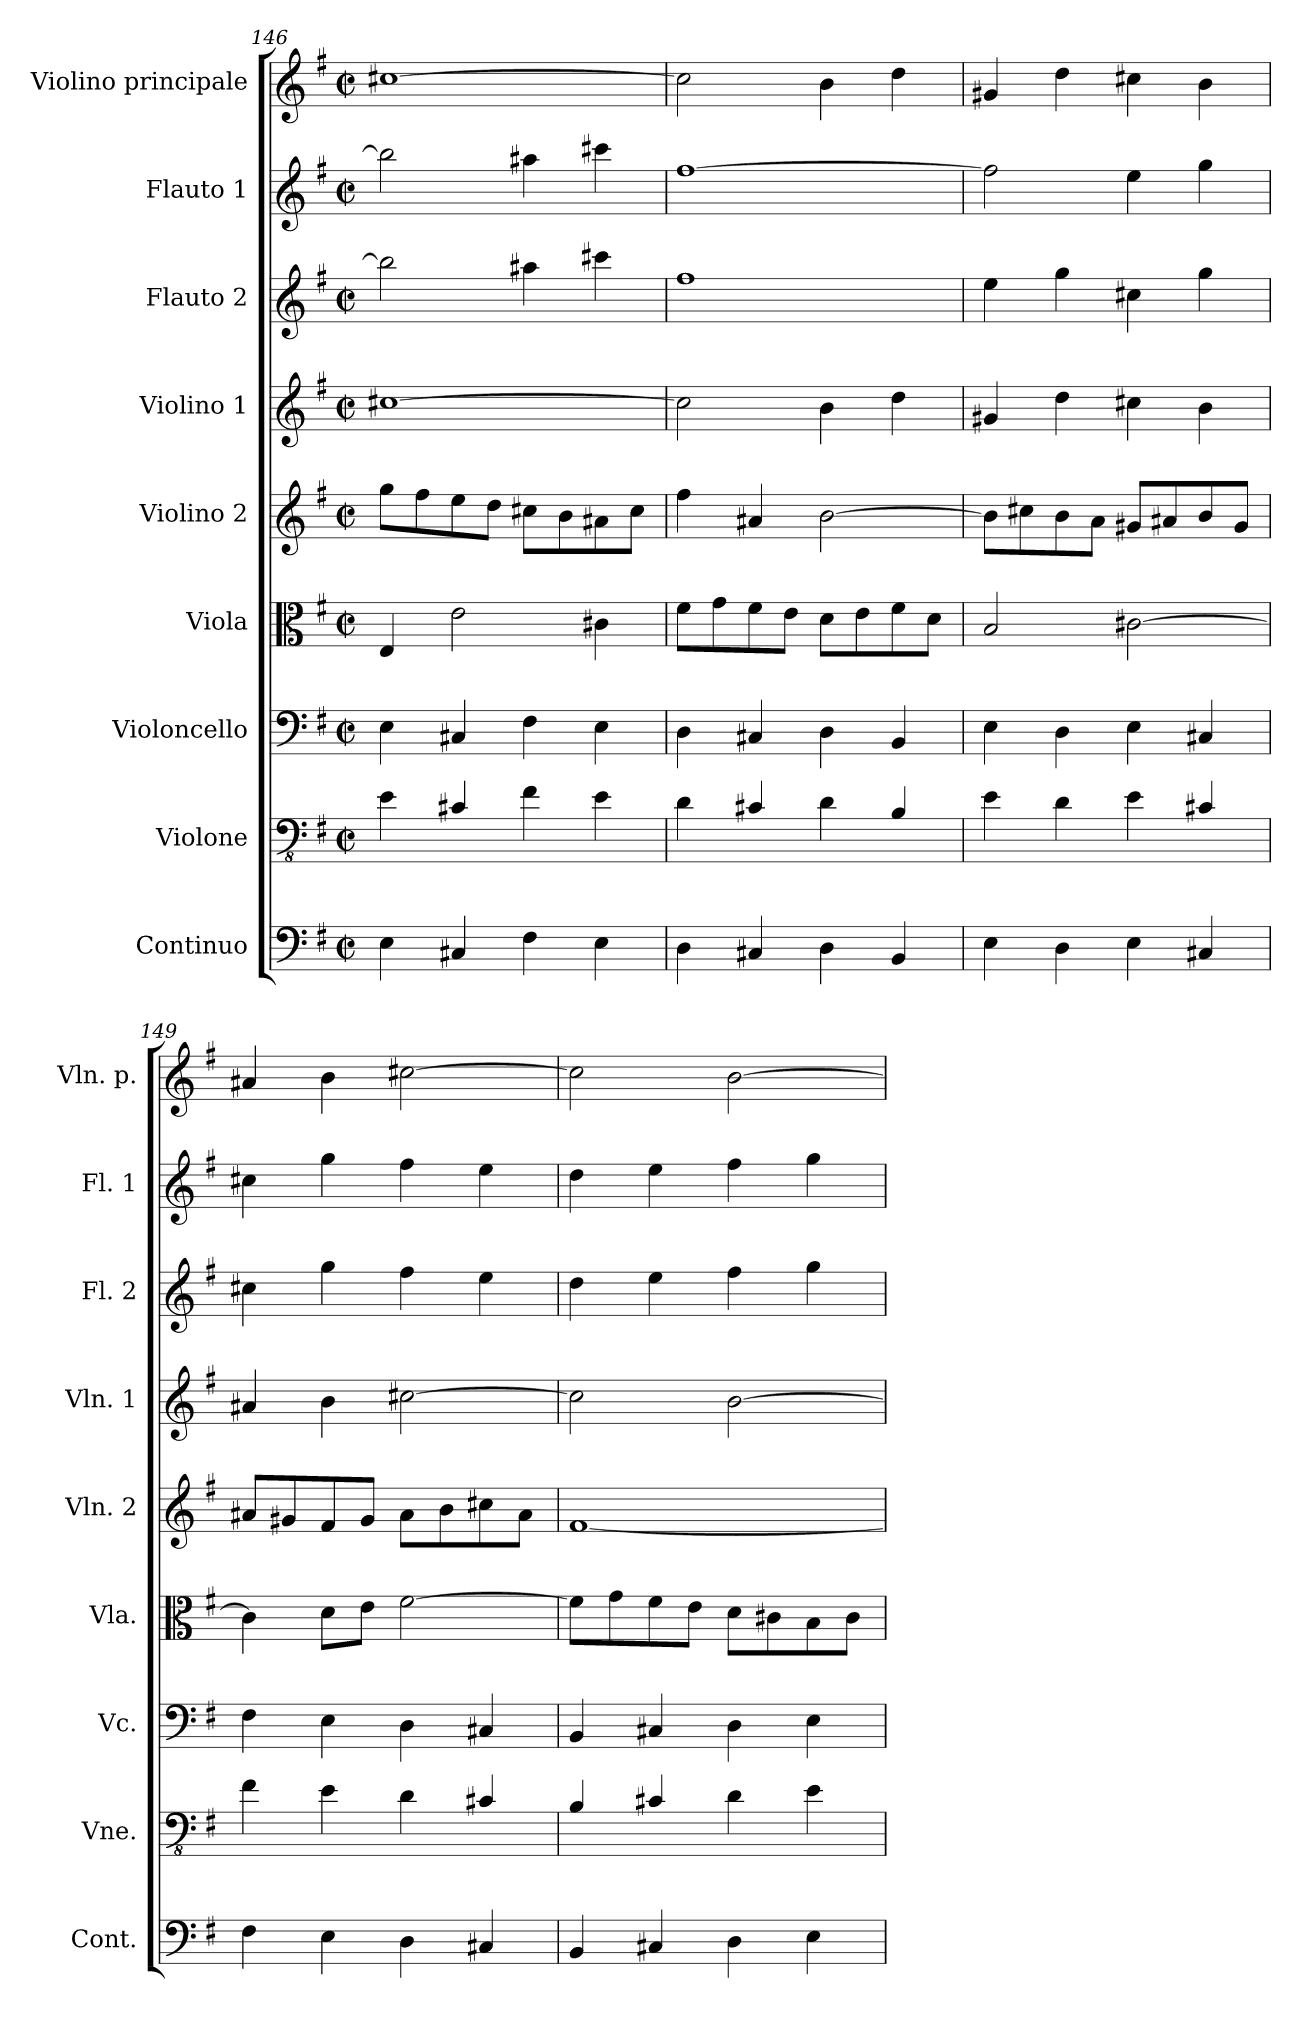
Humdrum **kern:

**kern	**kern	**kern	**kern	**kern	**kern	**kern	**kern	**kern
*part9	*part8	*part7	*part6	*part5	*part4	*part3	*part2	*part1
*staff9	*staff8	*staff7	*staff6	*staff5	*staff4	*staff3	*staff2	*staff1
*I"Continuo	*I"Violone	*I"Violoncello	*I"Viola	*I"Violino 2	*I"Violino 1	*I"Flauto 2	*I"Flauto 1	*I"Violino principale
*I'Cont.	*I'Vne.	*I'Vc.	*I'Vla.	*I'Vln. 2	*I'Vln. 1	*I'Fl. 2	*I'Fl. 1	*I'Vln. p.
*clefF4	*clefFv4	*clefF4	*clefC3	*clefG2	*clefG2	*clefG2	*clefG2	*clefG2
*	*ITrd7c12	*	*	*	*	*	*	*
*k[f#]	*k[f#]	*k[f#]	*k[f#]	*k[f#]	*k[f#]	*k[f#]	*k[f#]	*k[f#]
*M2/2	*M2/2	*M2/2	*M2/2	*M2/2	*M2/2	*M2/2	*M2/2	*M2/2
*met(c|)	*met(c|)	*met(c|)	*met(c|)	*met(c|)	*met(c|)	*met(c|)	*met(c|)	*met(c|)
=146	=146	=146	=146	=146	=146	=146	=146	=146
4E\	4EE\	4E\	4E/	8gg\L	[1cc#X	2bb\]	2bb\]	[1cc#X
.	.	.	.	8ff#\	.	.	.	.
4C#X/	4CC#X/	4C#X/	2e\	8ee\	.	.	.	.
.	.	.	.	8dd\J	.	.	.	.
4F#\	4FF#\	4F#\	.	8cc#X\L	.	4aa#X\	4aa#X\	.
.	.	.	.	8b\	.	.	.	.
4E\	4EE\	4E\	4c#X\	8a#X\	.	4ccc#X\	4ccc#X\	.
.	.	.	.	8cc#\J	.	.	.	.
=147	=147	=147	=147	=147	=147	=147	=147	=147
4D\	4DD\	4D\	8f#\L	4ff#\	2cc#\]	1ff#	[1ff#	2cc#\]
.	.	.	8g\	.	.	.	.	.
4C#X/	4CC#X/	4C#X/	8f#\	4a#X/	.	.	.	.
.	.	.	8e\J	.	.	.	.	.
4D\	4DD\	4D\	8d\L	[2b\	4b\	.	.	4b\
.	.	.	8e\	.	.	.	.	.
4BB/	4BBB/	4BB/	8f#\	.	4dd\	.	.	4dd\
.	.	.	8d\J	.	.	.	.	.
=148	=148	=148	=148	=148	=148	=148	=148	=148
4E\	4EE\	4E\	2B/	8b\L]	4g#X/	4ee\	2ff#\]	4g#X/
.	.	.	.	8cc#X\	.	.	.	.
4D\	4DD\	4D\	.	8b\	4dd\	4gg\	.	4dd\
.	.	.	.	8a\J	.	.	.	.
4E\	4EE\	4E\	[2c#X\	8g#X/L	4cc#X\	4cc#X\	4ee\	4cc#X\
.	.	.	.	8a#X/	.	.	.	.
4C#X/	4CC#X/	4C#X/	.	8b/	4b\	4gg\	4gg\	4b\
.	.	.	.	8g#/J	.	.	.	.
=149	=149	=149	=149	=149	=149	=149	=149	=149
4F#\	4FF#\	4F#\	4c#\]	8a#X/L	4a#X/	4cc#X\	4cc#X\	4a#X/
.	.	.	.	8g#X/	.	.	.	.
4E\	4EE\	4E\	8d\L	8f#/	4b\	4gg\	4gg\	4b\
.	.	.	8e\J	8g#/J	.	.	.	.
4D\	4DD\	4D\	[2f#\	8a#\L	[2cc#X\	4ff#\	4ff#\	[2cc#X\
.	.	.	.	8b\	.	.	.	.
4C#X/	4CC#X/	4C#X/	.	8cc#X\	.	4ee\	4ee\	.
.	.	.	.	8a#\J	.	.	.	.
!!LO:LB:g=z
=150	=150	=150	=150	=150	=150	=150	=150	=150
4BB/	4BBB/	4BB/	8f#\L]	[1f#	2cc#\]	4dd\	4dd\	2cc#\]
.	.	.	8g\	.	.	.	.	.
4C#X/	4CC#X/	4C#X/	8f#\	.	.	4ee\	4ee\	.
.	.	.	8e\J	.	.	.	.	.
4D\	4DD\	4D\	8d\L	.	[2b\	4ff#\	4ff#\	[2b\
.	.	.	8c#X\	.	.	.	.	.
4E\	4EE\	4E\	8B\	.	.	4gg\	4gg\	.
.	.	.	8c#\J	.	.	.	.	.
=	=	=	=	=	=	=	=	=
*-	*-	*-	*-	*-	*-	*-	*-	*-
